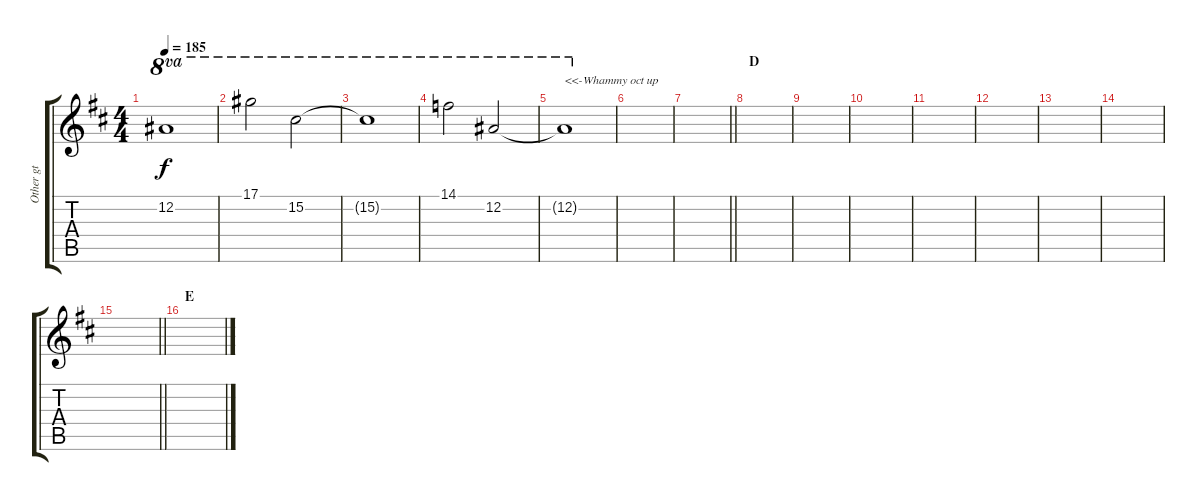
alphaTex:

\track ("Other gt" "Other gt") {instrument distortionguitar}
\staff {score tabs}
\tuning (Eb4 Bb3 Gb3 Db3 Ab2 Eb2) {hide}
\ts (4 4)
\tempo 185
\clef g2
\ks d
12.2{t}.1{ot 8va dy f} |
17.1.2{ot 8va} 15.2.2{ot 8va} |
15.2{t}.1{ot 8va} |
14.1.2{ot 8va} 12.2.2{ot 8va} |
12.2{t}.1{ot 8va txt "<<-Whammy oct up"} |
|
\barLineRight lightlight
|
\section ("" "D")
|
|
|
|
|
|
|
\barLineRight lightlight
|
\section ("" "E")
